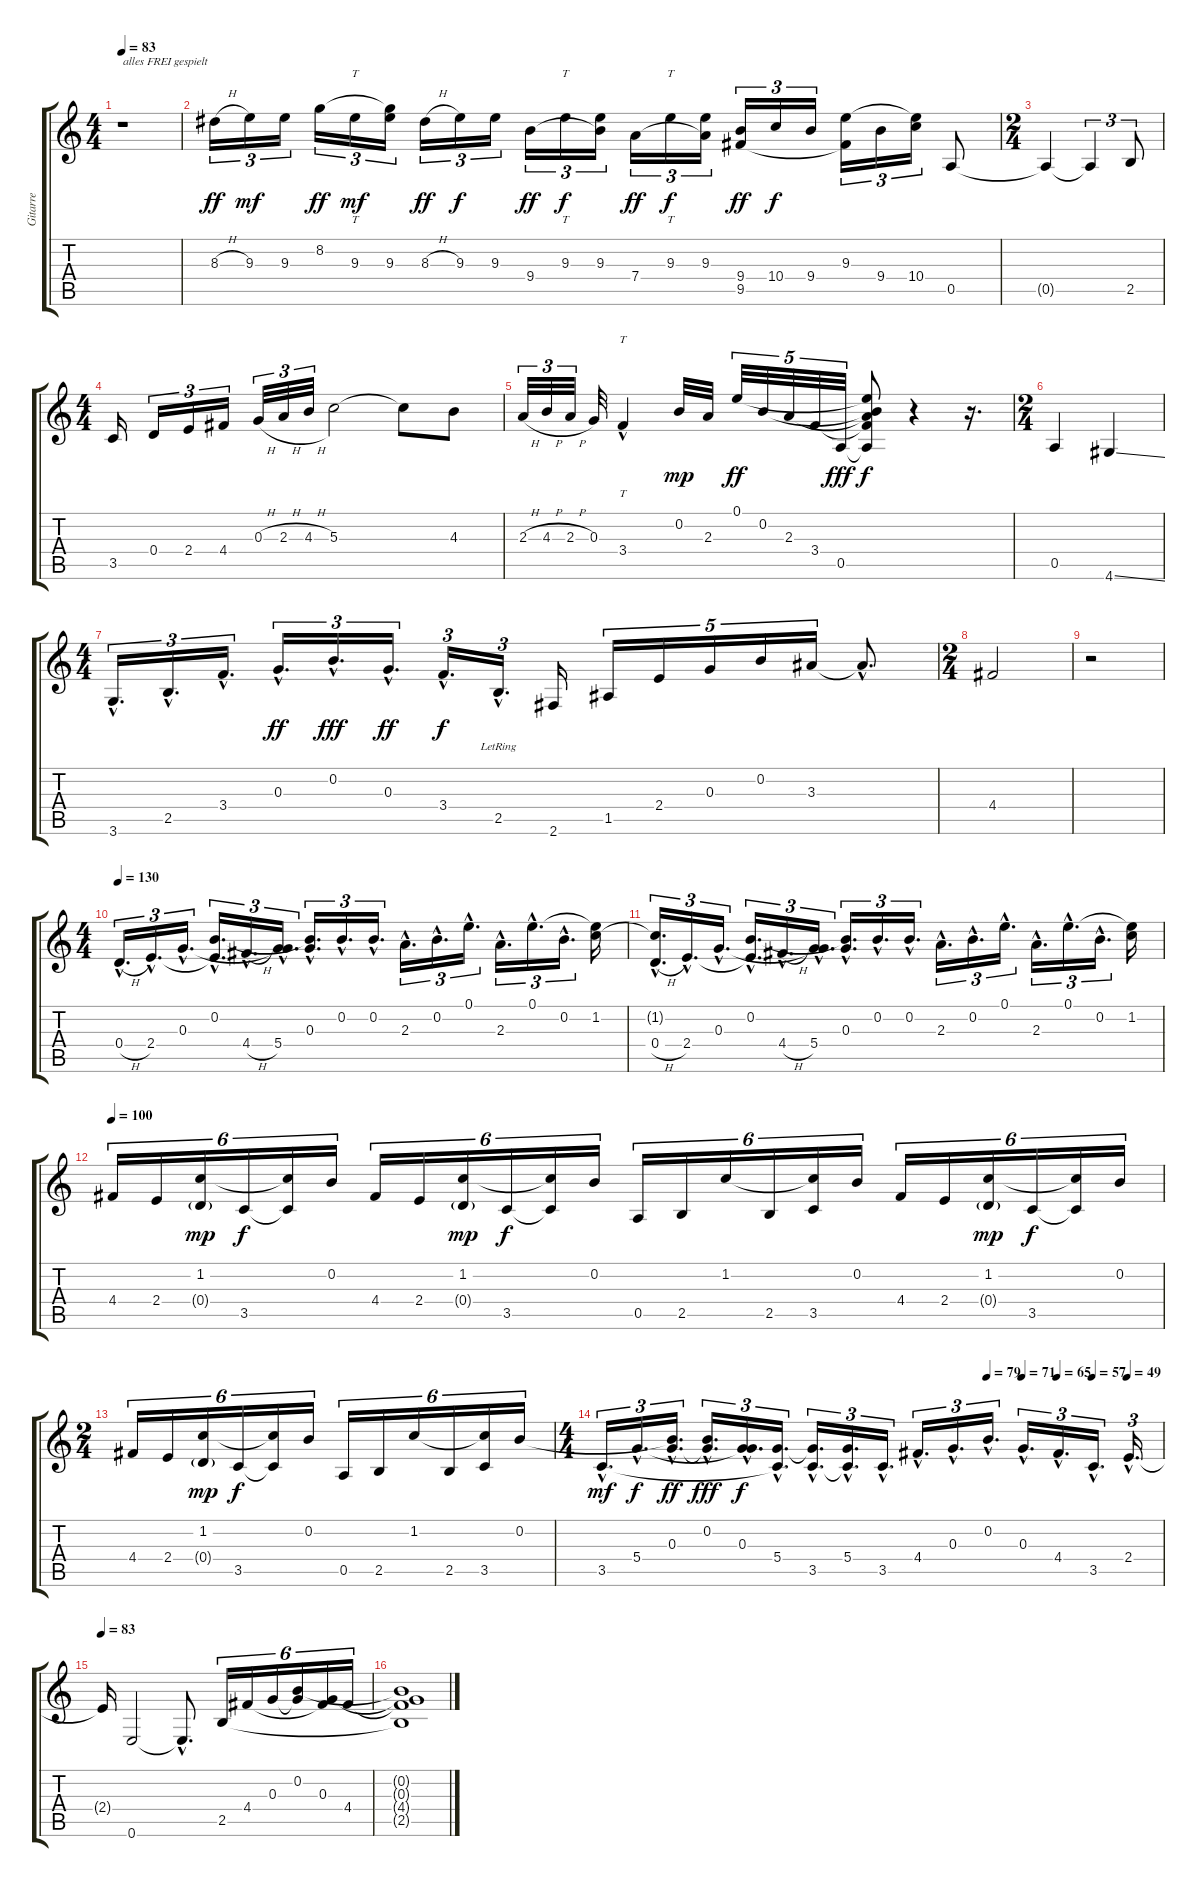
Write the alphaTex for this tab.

\track ("Gitarre" "Gitarre") {instrument acousticguitarsteel}
\staff {score tabs}
\tuning (E4 B3 G3 D3 A2 E2) {hide}
\ts (4 4)
\tempo 83
\clef g2
\ks c
r.1{txt "alles FREI gespielt" dy ff instrument acousticguitarsteel} |
8.3{h}.16{tu (3 2)} 9.3.16{tu (3 2) dy mf} 9.3.16{tu (3 2)} 8.2.16{tu (3 2) dy ff} 9.3.16{tt tu (3 2) dy mf} (8.2{t} 9.3).16{tu (3 2)} 8.3{h}.16{tu (3 2) dy ff} 9.3.16{tu (3 2) dy f} 9.3.16{tu (3 2)} 9.4.16{tu (3 2) dy ff} 9.3.16{tt tu (3 2) dy f} (9.3 9.4{t}).16{tu (3 2)} 7.4.16{tu (3 2) dy ff} 9.3.16{tt tu (3 2) dy f} (9.3 7.4{t}).16{tu (3 2)} (9.4 9.5).16{tu (3 2) dy ff} 10.4.16{tu (3 2) dy f} 9.4.16{tu (3 2)} (9.3 9.5{t}).16{tu (3 2)} 9.4.16{tu (3 2)} (9.3{t} 10.4).16{tu (3 2)} 0.5.8 |
\ts (2 4)
0.5{t}.4 0.5{t}.4{tu (3 2)} 2.5.8{tu (3 2)} |
\ts (4 4)
3.5.16 0.4.16{tu (3 2)} 2.4.16{tu (3 2)} 4.4.16{tu (3 2)} 0.3{h}.32{tu (3 2)} 2.3{h}.32{tu (3 2)} 4.3{h}.32{tu (3 2)} 5.3.2 5.3{t}.8 4.3.8 |
2.3{h}.32{tu (3 2)} 4.3{h}.32{tu (3 2)} 2.3{h}.32{tu (3 2)} 0.3.32 3.4{hac}.4{tt} 0.2.32{dy mp} 2.3.32 0.1.32{tu (5 4) dy ff} 0.2.32{tu (5 4)} 2.3.32{tu (5 4)} 3.4.32{tu (5 4)} 0.5.32{tu (5 4) dy fff} (0.1{t} 0.2{t} 2.3{t} 3.4{t} 0.5{t}).8{dy f} r.4 r.16{d} |
\ts (2 4)
0.5.4 4.6{ss}.4 |
\ts (4 4)
3.6{hac}.16{d tu (3 2)} 2.5{hac}.16{d tu (3 2)} 3.4{hac}.16{d tu (3 2)} 0.3{hac}.16{d tu (3 2) dy ff} 0.2{hac}.16{d tu (3 2) dy fff} 0.3{hac}.16{d tu (3 2) dy ff} 3.4{hac}.16{d tu (3 2) dy f} 2.5{hac lr}.16{d tu (3 2)} 2.6.16 1.5.16{tu (5 4)} 2.4.16{tu (5 4)} 0.3.16{tu (5 4)} 0.2.16{tu (5 4)} 3.3.16{tu (5 4)} 3.3{hac t}.8{d} |
\ts (2 4)
4.4.2 |
r.2 |
\ts (4 4)
\tempo 130
0.4{h hac}.16{d tu (3 2)} 2.4{hac}.16{d tu (3 2)} 0.3{hac}.16{d tu (3 2)} (0.2{hac} 2.4{hac t}).16{d tu (3 2)} 4.4{h hac}.16{d tu (3 2)} (0.3{hac t} 5.4{hac}).16{d tu (3 2)} (0.2{hac t} 0.3{hac}).16{d tu (3 2)} 0.2{hac}.16{d tu (3 2)} 0.2{hac}.16{d tu (3 2)} 2.3{hac}.16{d tu (3 2)} 0.2{hac}.16{d tu (3 2)} 0.1{hac}.16{d tu (3 2)} 2.3{hac}.16{d tu (3 2)} 0.1{hac}.16{d tu (3 2)} 0.2{hac}.16{d tu (3 2)} (0.1{t} 1.2).16 |
(1.2{hac t} 0.4{h hac}).16{d tu (3 2)} 2.4{hac}.16{d tu (3 2)} 0.3{hac}.16{d tu (3 2)} (0.2{hac} 2.4{hac t}).16{d tu (3 2)} 4.4{h hac}.16{d tu (3 2)} (0.3{hac t} 5.4{hac}).16{d tu (3 2)} (0.2{hac t} 0.3{hac}).16{d tu (3 2)} 0.2{hac}.16{d tu (3 2)} 0.2{hac}.16{d tu (3 2)} 2.3{hac}.16{d tu (3 2)} 0.2{hac}.16{d tu (3 2)} 0.1{hac}.16{d tu (3 2)} 2.3{hac}.16{d tu (3 2)} 0.1{hac}.16{d tu (3 2)} 0.2{hac}.16{d tu (3 2)} (0.1{t} 1.2).16 |
\tempo 100
4.4.16{tu (6 4)} 2.4.16{tu (6 4)} (1.2 0.4{g}).16{tu (6 4) dy mp} 3.5.16{tu (6 4) dy f} (1.2{t} 3.5{t}).16{tu (6 4)} 0.2.16{tu (6 4)} 4.4.16{tu (6 4)} 2.4.16{tu (6 4)} (1.2 0.4{g}).16{tu (6 4) dy mp} 3.5.16{tu (6 4) dy f} (1.2{t} 3.5{t}).16{tu (6 4)} 0.2.16{tu (6 4)} 0.5.16{tu (6 4)} 2.5.16{tu (6 4)} 1.2.16{tu (6 4)} 2.5.16{tu (6 4)} (1.2{t} 3.5).16{tu (6 4)} 0.2.16{tu (6 4)} 4.4.16{tu (6 4)} 2.4.16{tu (6 4)} (1.2 0.4{g}).16{tu (6 4) dy mp} 3.5.16{tu (6 4) dy f} (1.2{t} 3.5{t}).16{tu (6 4)} 0.2.16{tu (6 4)} |
\ts (2 4)
4.4.16{tu (6 4)} 2.4.16{tu (6 4)} (1.2 0.4{g}).16{tu (6 4) dy mp} 3.5.16{tu (6 4) dy f} (1.2{t} 3.5{t}).16{tu (6 4)} 0.2.16{tu (6 4)} 0.5.16{tu (6 4)} 2.5.16{tu (6 4)} 1.2.16{tu (6 4)} 2.5.16{tu (6 4)} (1.2{t} 3.5).16{tu (6 4)} 0.2.16{tu (6 4)} |
\ts (4 4)
\tempo (79 0.6875)
\tempo (71 0.75)
\tempo (65 0.8125)
\tempo (57 0.875)
\tempo (49 0.9375)
3.5{hac}.16{d tu (3 2) dy mf} 5.4{hac}.16{d tu (3 2) dy f} (0.2{hac t} 0.3{hac}).16{d tu (3 2) dy ff} (0.2{hac} 0.3{hac t}).16{d tu (3 2) dy fff} (0.3{hac} 5.4{hac t}).16{d tu (3 2) dy f} (5.4{hac} 3.5{hac t}).16{d tu (3 2)} (5.4{hac t} 3.5{hac}).16{d tu (3 2)} (5.4 3.5{hac t}).16{d tu (3 2)} 3.5{hac}.16{d tu (3 2)} 4.4{hac}.16{d tu (3 2)} 0.3{hac}.16{d tu (3 2)} 0.2{hac}.16{d tu (3 2)} 0.3{hac}.16{d tu (3 2)} 4.4{hac}.16{d tu (3 2)} 3.5{hac}.16{d tu (3 2)} 2.4{hac}.16{d tu (3 2)} |
\tempo 83
2.4{t}.16 0.6.2 0.6{hac t}.8{d} 2.5.16{tu (6 4)} 4.4.16{tu (6 4)} 0.3.16{tu (6 4)} (0.2 0.3{t}).16{tu (6 4)} (0.3 4.4{t}).16{tu (6 4)} 4.4.16{tu (6 4)} |
(0.2{t} 0.3{t} 4.4{t} 2.5{t}).1
